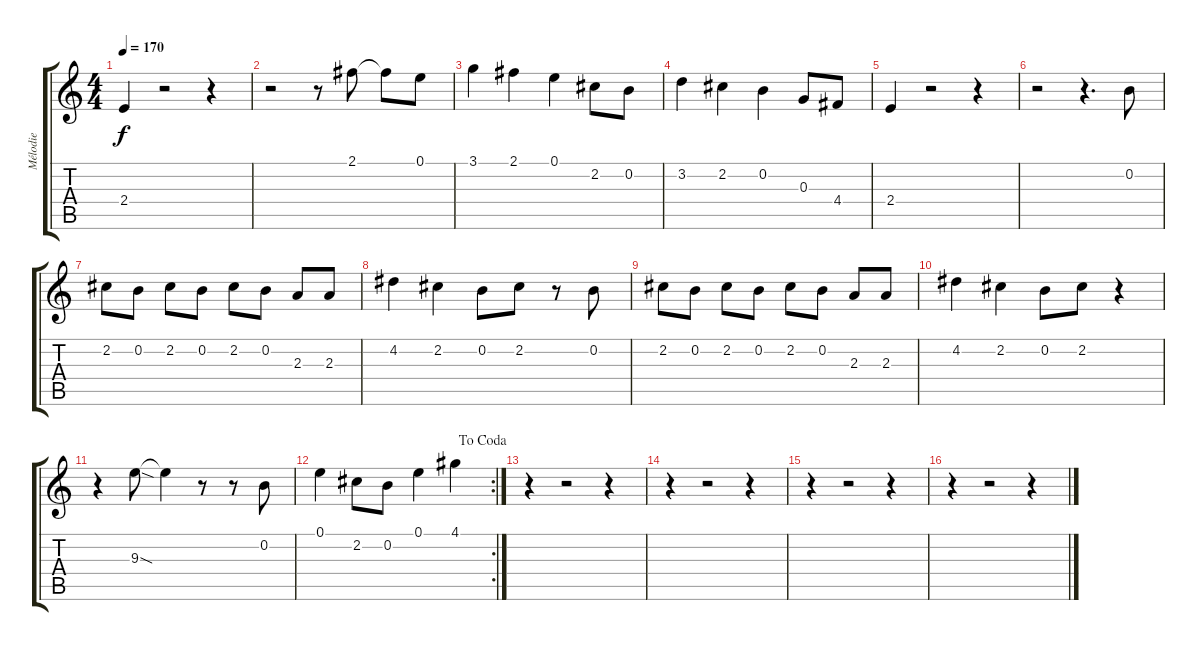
\track ("Mélodie" "Mélodie") {instrument distortionguitar}
\staff {score tabs}
\tuning (E4 B3 G3 D3 A2 E2) {hide}
\ts (4 4)
\tempo 170
\clef g2
\ks c
2.4.4{dy f} r.2 r.4 |
r.2 r.8 2.1.8 2.1{t}.8 0.1.8 |
3.1.4 2.1.4 0.1.4 2.2.8 0.2.8 |
3.2.4 2.2.4 0.2.4 0.3.8 4.4.8 |
2.4.4 r.2 r.4 |
r.2 r.4{d} 0.2.8 |
2.2.8 0.2.8 2.2.8 0.2.8 2.2.8 0.2.8 2.3.8 2.3.8 |
4.2.4 2.2.4 0.2.8 2.2.8 r.8 0.2.8 |
2.2.8 0.2.8 2.2.8 0.2.8 2.2.8 0.2.8 2.3.8 2.3.8 |
4.2.4 2.2.4 0.2.8 2.2.8 r.4 |
r.4 9.3{sod}.8 9.3{t}.4 r.8 r.8 0.2.8 |
\rc 2
\jump dacoda
0.1.4 2.2.8 0.2.8 0.1.4 4.1.4 |
r.4 r.2 r.4 |
r.4 r.2 r.4 |
r.4 r.2 r.4 |
r.4 r.2 r.4
